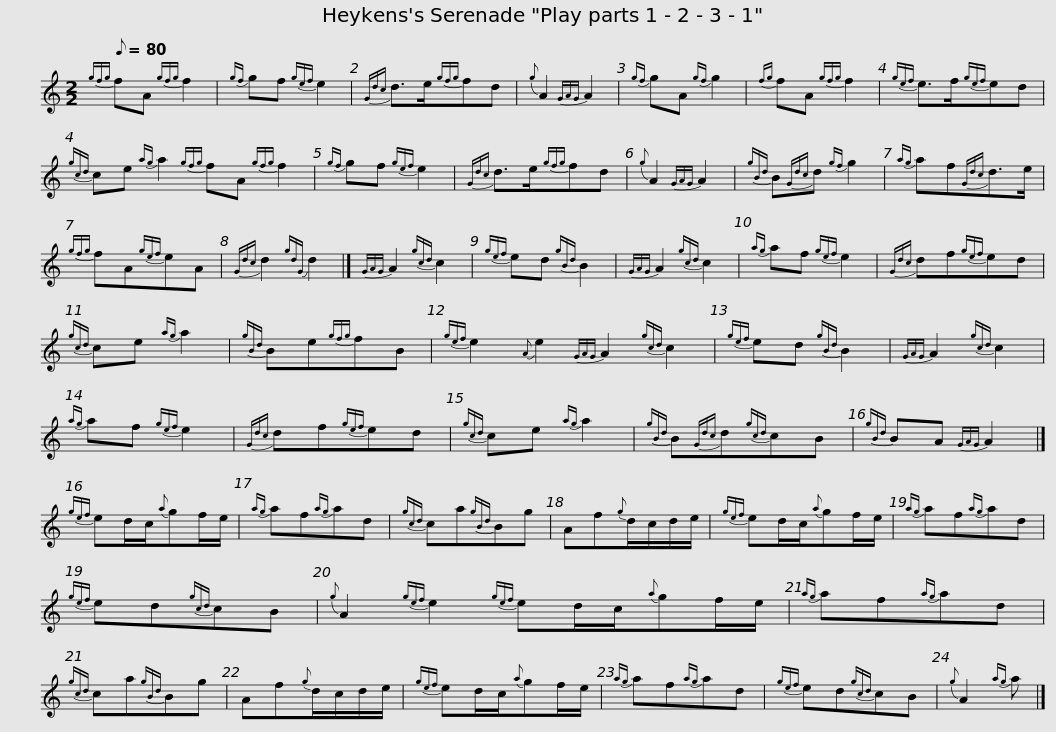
X:1
L:1/8
Q:1/8=80
M:2/2
I:linebreak $
K:C
V:1 treble
V:1
{gfg} fA{gfg} f2 |{gf} gf{gef} e2 |{Gdc} d>e{gfg}fd |${g} A2{GAG} A2 |{gf} gA{gf} g2 | %5
{fg} fA{gfg} f2 |${gef} e>f{gef}ed |{gcd} ce{ag} a2{gfg} fA{gfg} f2 |{gf} gf{gef} e2 |${Gdc} d>e{gfg}fd | %10
{g} A2{GAG} A2 |{gBd} B{Gdc}d{gf} g2 |${ag} af{Gdc}d>e |{gfg} fA{gef}eA |{Gdc} d2{gdG} d2 |]$ %15
{GAG} A2{gcd} c2 |{gef} ed{gBd} B2 |{GAG} A2{gcd} c2 |${ag} af{gef} e2 |{Gdc} df{gef}ed | %20
{gcd} ce{ag} a2 |${gBd} Be{gfg}fB |{gef} e2{A} e2{GAG} A2{gcd} c2 |{gef} ed{gBd} B2 |${GAG} A2{gcd} c2 | %25
{ag} af{gef} e2 |{Gdc} df{gef}ed |${gcd} ce{ag} a2 |{gBd} B{Gdc}d{gcd}cB |{gBd} BA{GAG} A2 |]$ %30
{gef} ed/c/{a}gf/e/ |{ag} af{ag}ad |{gcd} ca{gBd}Bg |$ Af{g}d/c/d/e/ |{gef} ed/c/{a}gf/e/ | %35
{ag} af{ag}ad |${gef} ed{gcd}cB |{g} A2{gef} e2{gef} ed/c/{a}gf/e/ |{ag} af{ag}ad |${gcd} ca{gBd}Bg | %40
 Af{g}d/c/d/e/ |{gef} ed/c/{a}gf/e/ |${ag} af{ag}ad |{gef} ed{gcd}cB |{g} A2{ag} a |] %45
